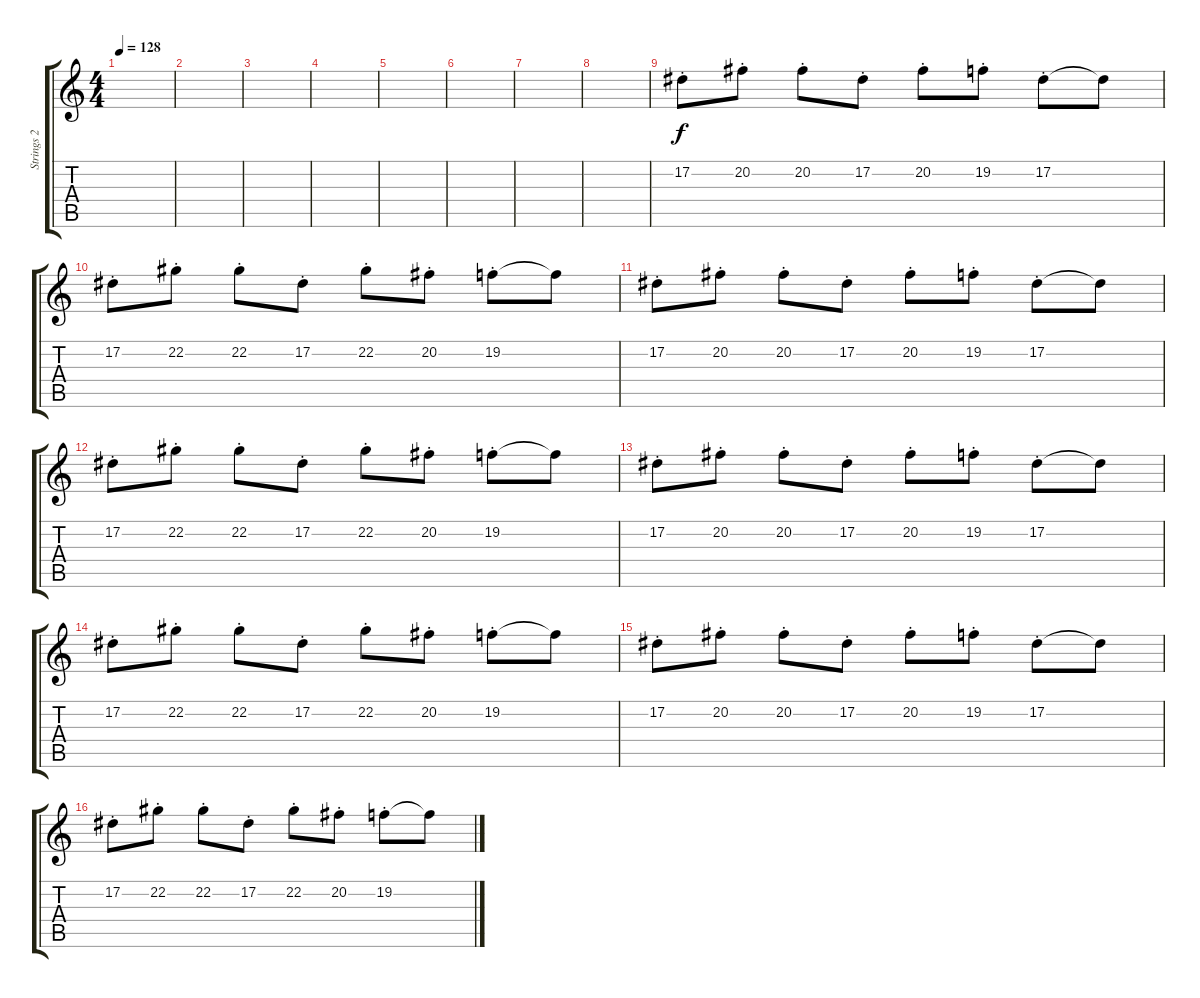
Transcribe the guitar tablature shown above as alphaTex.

\track ("Strings 2" "Strings 2") {instrument stringensemble1}
\staff {score tabs}
\tuning (Eb4 Bb3 Gb3 Db3 Ab2 Eb2) {hide}
\ts (4 4)
\tempo 128
\clef g2
\ks c
|
|
|
|
|
|
|
|
17.2{st}.8{volume 13 balance 2 instrument stringensemble1} 20.2{st}.8 20.2{st}.8 17.2{st}.8 20.2{st}.8 19.2{st}.8 17.2{st}.8 17.2{t}.8 |
17.2{st}.8 22.2{st}.8 22.2{st}.8 17.2{st}.8 22.2{st}.8 20.2{st}.8 19.2{st}.8 19.2{t}.8 |
17.2{st}.8 20.2{st}.8 20.2{st}.8 17.2{st}.8 20.2{st}.8 19.2{st}.8 17.2{st}.8 17.2{t}.8 |
17.2{st}.8 22.2{st}.8 22.2{st}.8 17.2{st}.8 22.2{st}.8 20.2{st}.8 19.2{st}.8 19.2{t}.8 |
17.2{st}.8 20.2{st}.8 20.2{st}.8 17.2{st}.8 20.2{st}.8 19.2{st}.8 17.2{st}.8 17.2{t}.8 |
17.2{st}.8 22.2{st}.8 22.2{st}.8 17.2{st}.8 22.2{st}.8 20.2{st}.8 19.2{st}.8 19.2{t}.8 |
17.2{st}.8 20.2{st}.8 20.2{st}.8 17.2{st}.8 20.2{st}.8 19.2{st}.8 17.2{st}.8 17.2{t}.8 |
17.2{st}.8 22.2{st}.8 22.2{st}.8 17.2{st}.8 22.2{st}.8 20.2{st}.8 19.2{st}.8 19.2{t}.8
